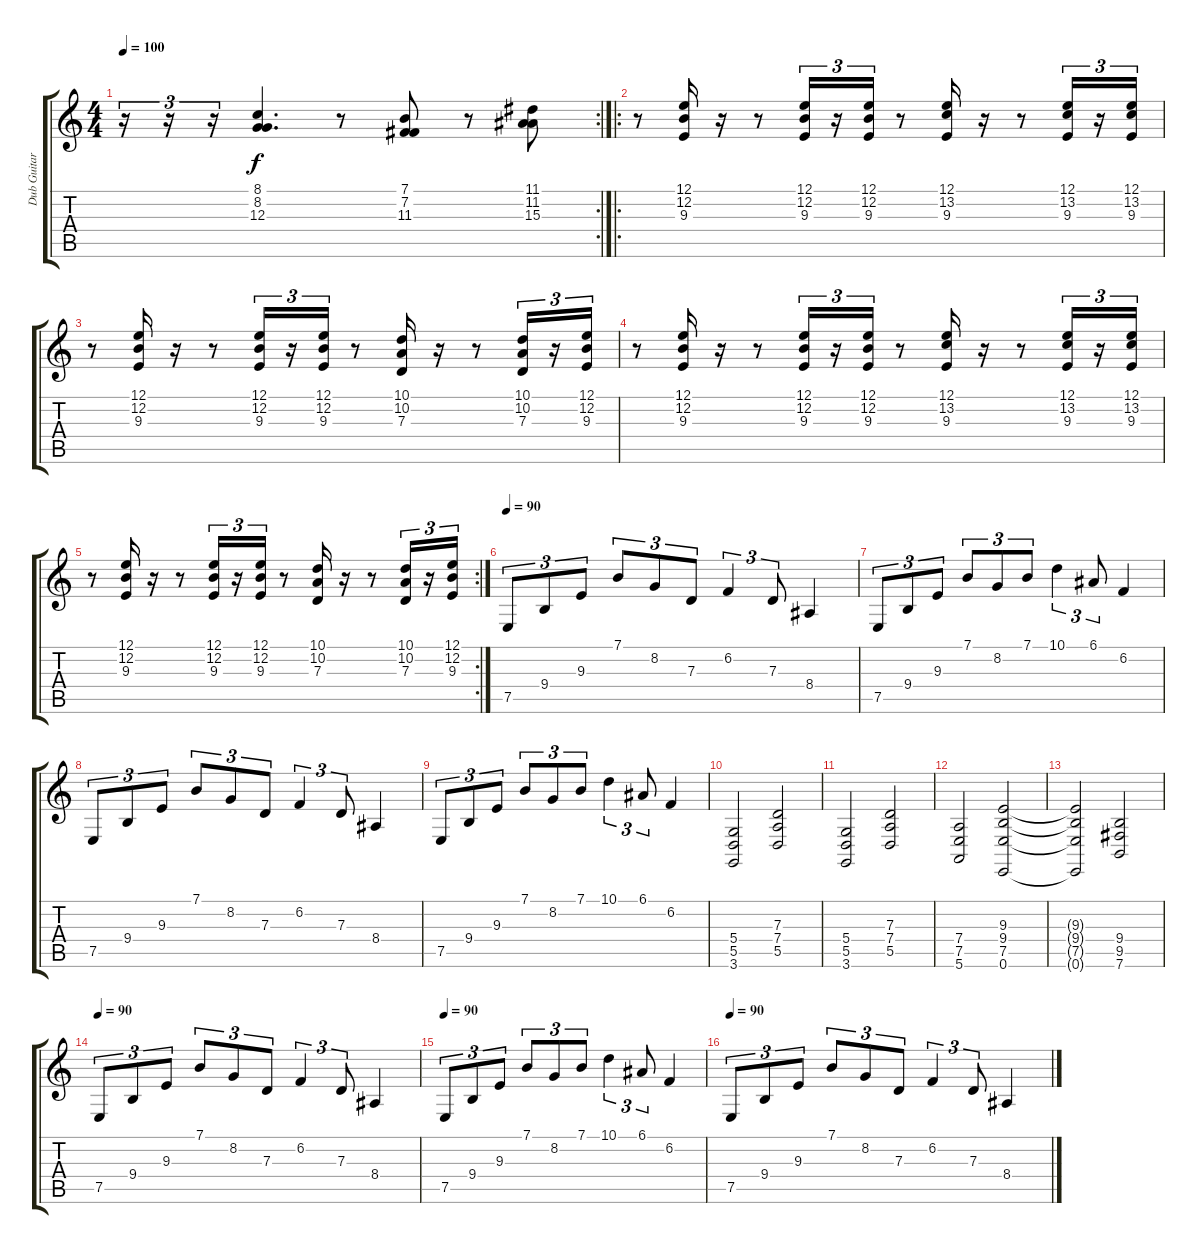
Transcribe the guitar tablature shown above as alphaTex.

\track ("Dub Guitar" "Dub Guitar") {instrument stringensemble1}
\staff {score tabs}
\tuning (E4 B3 G3 D3 A2 E2) {hide}
\rc 2
\ts (4 4)
\tempo 100
\clef g2
\ks c
r.16{tu (3 2) dy f} r.16{tu (3 2)} r.16{tu (3 2)} (8.1 8.2 12.3).4{d} r.8 (7.1 7.2 11.3).8 r.8 (11.1 11.2 15.3).8 |
\ro
r.8 (12.1 12.2 9.3).16 r.16 r.8 (12.1 12.2 9.3).16{tu (3 2)} r.16{tu (3 2)} (12.1 12.2 9.3).16{tu (3 2)} r.8 (12.1 13.2 9.3).16 r.16 r.8 (12.1 13.2 9.3).16{tu (3 2)} r.16{tu (3 2)} (12.1 13.2 9.3).16{tu (3 2)} |
r.8 (12.1 12.2 9.3).16 r.16 r.8 (12.1 12.2 9.3).16{tu (3 2)} r.16{tu (3 2)} (12.1 12.2 9.3).16{tu (3 2)} r.8 (10.1 10.2 7.3).16 r.16 r.8 (10.1 10.2 7.3).16{tu (3 2)} r.16{tu (3 2)} (12.1 12.2 9.3).16{tu (3 2)} |
r.8 (12.1 12.2 9.3).16 r.16 r.8 (12.1 12.2 9.3).16{tu (3 2)} r.16{tu (3 2)} (12.1 12.2 9.3).16{tu (3 2)} r.8 (12.1 13.2 9.3).16 r.16 r.8 (12.1 13.2 9.3).16{tu (3 2)} r.16{tu (3 2)} (12.1 13.2 9.3).16{tu (3 2)} |
\rc 2
r.8 (12.1 12.2 9.3).16 r.16 r.8 (12.1 12.2 9.3).16{tu (3 2)} r.16{tu (3 2)} (12.1 12.2 9.3).16{tu (3 2)} r.8 (10.1 10.2 7.3).16 r.16 r.8 (10.1 10.2 7.3).16{tu (3 2)} r.16{tu (3 2)} (12.1 12.2 9.3).16{tu (3 2)} |
\tempo 90
7.5.8{tu (3 2) volume 16 balance 12 instrument overdrivenguitar} 9.4.8{tu (3 2)} 9.3.8{tu (3 2)} 7.1.8{tu (3 2)} 8.2.8{tu (3 2)} 7.3.8{tu (3 2)} 6.2.4{tu (3 2)} 7.3.8{tu (3 2)} 8.4.4 |
7.5.8{tu (3 2)} 9.4.8{tu (3 2)} 9.3.8{tu (3 2)} 7.1.8{tu (3 2)} 8.2.8{tu (3 2)} 7.1.8{tu (3 2)} 10.1.4{tu (3 2)} 6.1.8{tu (3 2)} 6.2.4 |
7.5.8{tu (3 2) volume 16 balance 12 instrument overdrivenguitar} 9.4.8{tu (3 2)} 9.3.8{tu (3 2)} 7.1.8{tu (3 2)} 8.2.8{tu (3 2)} 7.3.8{tu (3 2)} 6.2.4{tu (3 2)} 7.3.8{tu (3 2)} 8.4.4 |
7.5.8{tu (3 2)} 9.4.8{tu (3 2)} 9.3.8{tu (3 2)} 7.1.8{tu (3 2)} 8.2.8{tu (3 2)} 7.1.8{tu (3 2)} 10.1.4{tu (3 2)} 6.1.8{tu (3 2)} 6.2.4 |
(5.4 5.5 3.6).2{volume 13 balance 8 instrument stringensemble1} (7.3 7.4 5.5).2 |
(5.4 5.5 3.6).2 (7.3 7.4 5.5).2 |
(7.4 7.5 5.6).2 (9.3 9.4 7.5 0.6).2 |
(9.3{t} 9.4{t} 7.5{t} 0.6{t}).2 (9.4 9.5 7.6).2 |
\tempo 90
7.5.8{tu (3 2) volume 16 balance 12 instrument overdrivenguitar} 9.4.8{tu (3 2)} 9.3.8{tu (3 2)} 7.1.8{tu (3 2)} 8.2.8{tu (3 2)} 7.3.8{tu (3 2)} 6.2.4{tu (3 2)} 7.3.8{tu (3 2)} 8.4.4 |
\tempo 90
7.5.8{tu (3 2)} 9.4.8{tu (3 2)} 9.3.8{tu (3 2)} 7.1.8{tu (3 2)} 8.2.8{tu (3 2)} 7.1.8{tu (3 2)} 10.1.4{tu (3 2)} 6.1.8{tu (3 2)} 6.2.4 |
\tempo 90
7.5.8{tu (3 2) volume 16 balance 12 instrument overdrivenguitar} 9.4.8{tu (3 2)} 9.3.8{tu (3 2)} 7.1.8{tu (3 2)} 8.2.8{tu (3 2)} 7.3.8{tu (3 2)} 6.2.4{tu (3 2)} 7.3.8{tu (3 2)} 8.4.4
